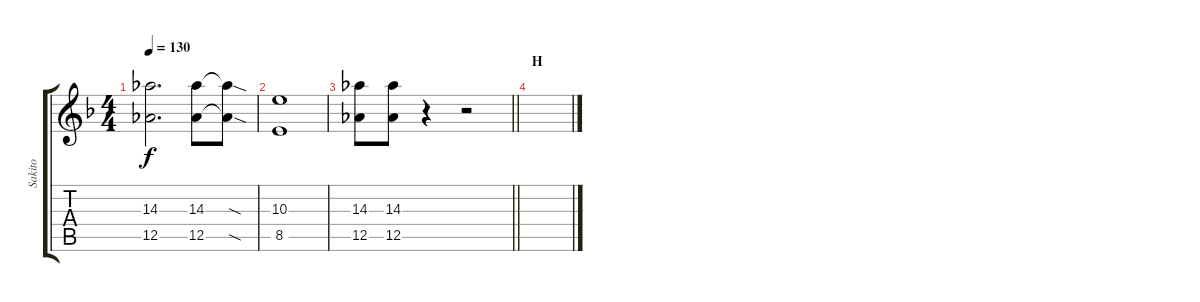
\track ("Sakito" "Sakito") {instrument distortionguitar}
\staff {score tabs}
\tuning (Eb4 Bb3 Gb3 Db3 Ab2 Eb2) {hide}
\ts (4 4)
\tempo 130
\clef g2
\ks f
(14.3 12.5).2{d dy f} (14.3 12.5).8 (14.3{sod t} 12.5{sod t}).8 |
(10.3 8.5).1 |
\barLineRight lightlight
(14.3 12.5).8 (14.3 12.5).8 r.4 r.2 |
\section ("" "H")
